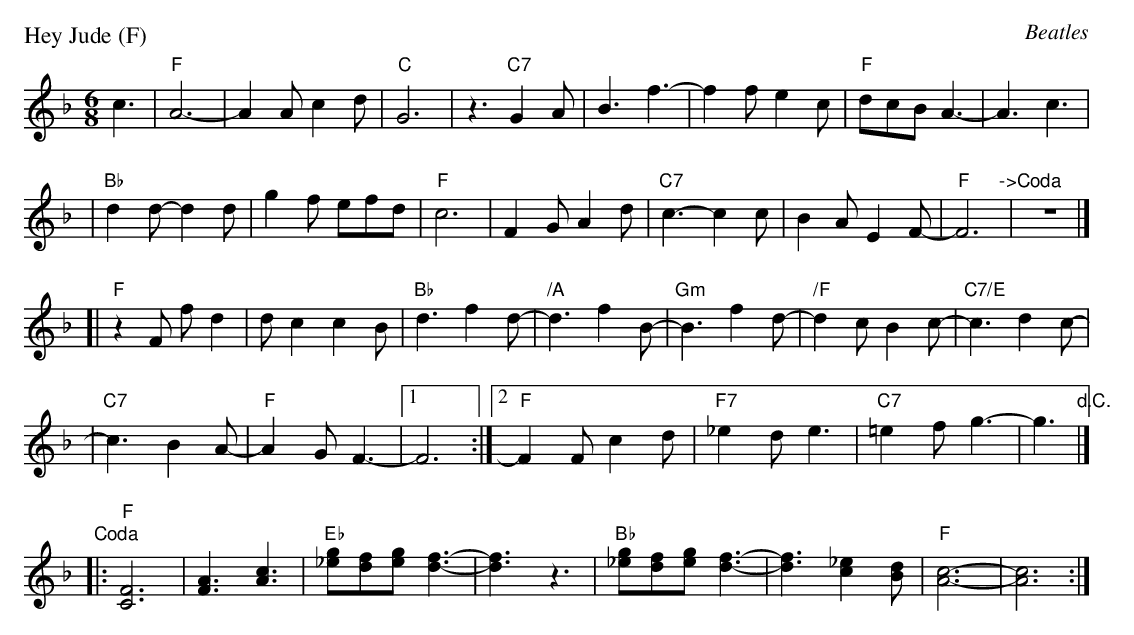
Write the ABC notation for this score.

X:1
P: Hey Jude (F)
C: Beatles
M: 6/8
L: 1/8
K: F
c3 \
| "F"A6- | A2A c2d | "C"G6 | z3 "C7"G2A \
| B3 f3- | f2f e2c | "F"dcB A3- | A3 c3 |
| "Bb"d2d- d2d | g2f efd | "F"c6 | F2G A2d \
| "C7"c3- c2c | B2A E2F- | "F"F6 "->Coda"| z6 |]
[| "F"z2F fd2 | dc2 c2B | "Bb"d3 f2d- | "/A"d3 f2B- \
| "Gm"B3 f2d- | "/F"d2c B2c- | "C7/E"c3 d2c- |
| "C7"c3 B2A- | "F"A2G F3- |1 F6 :|2 "F"F2F c2d | "F7"_e2d e3 | "C7"=e2f g3- | g3 "d.C."|]
"Coda"\
|: "F"[F6C6] | [A3F3] [c3A3] | "Eb"[g_e][fd][ge] [f3-d3-] | [f3d3] z3 \
| "Bb"[g_e][fd][ge] [f3-d3-] | [f3d3] [_e2c2][dB] | "F"[c6-A6-] | [c6A6] :|
